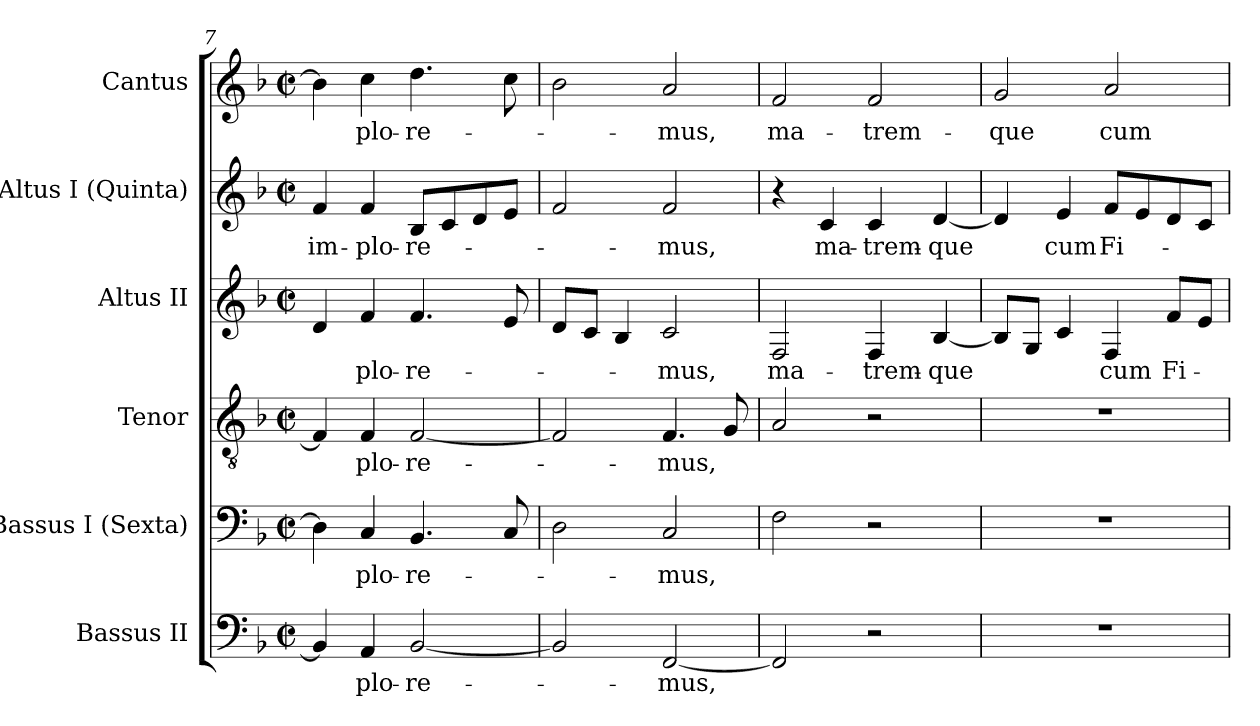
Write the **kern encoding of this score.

**kern	**text	**kern	**text	**kern	**text	**kern	**text	**kern	**text	**kern	**text
*part6	*part6	*part5	*part5	*part4	*part4	*part3	*part3	*part2	*part2	*part1	*part1
*staff6	*staff6	*staff5	*staff5	*staff4	*staff4	*staff3	*staff3	*staff2	*staff2	*staff1	*staff1
*I"Bassus II	*	*I"Bassus I (Sexta)	*	*I"Tenor	*	*I"Altus II	*	*I"Altus I (Quinta)	*	*I"Cantus	*
*I'B.	*	*I'B.	*	*I'T.	*	*I'A.	*	*I'A.	*	*I'S.	*
*clefF4	*	*clefF4	*	*clefGv2	*	*clefG2	*	*clefG2	*	*clefG2	*
*	*	*	*	*ITrd7c12	*	*	*	*	*	*	*
*k[b-]	*	*k[b-]	*	*k[b-]	*	*k[b-]	*	*k[b-]	*	*k[b-]	*
*F:	*	*F:	*	*F:	*	*F:	*	*F:	*	*F:	*
*M2/2	*	*M2/2	*	*M2/2	*	*M2/2	*	*M2/2	*	*M2/2	*
*met(c|)	*	*met(c|)	*	*met(c|)	*	*met(c|)	*	*met(c|)	*	*met(c|)	*
=7	=7	=7	=7	=7	=7	=7	=7	=7	=7	=7	=7
!	!	!	!	!	!	!	!	!	!LO:LY:b:color=#000000	!	!
4BB-i/]	.	4Di\]	.	4FFi/]	.	4di/	.	4fi/	im-	4b-i\]	.
!	!LO:LY:b:color=#000000	!	!	!	!	!	!	!	!	!	!
!	!	!	!LO:LY:b:color=#000000	!	!	!	!	!	!	!	!
!	!	!	!	!	!LO:LY:b:color=#000000	!	!	!	!	!	!
!	!	!	!	!	!	!	!LO:LY:b:color=#000000	!	!	!	!
!	!	!	!	!	!	!	!	!	!LO:LY:b:color=#000000	!	!
!	!	!	!	!	!	!	!	!	!	!	!LO:LY:b:color=#000000
4AAi/	-plo-	4Ci/	-plo-	4FFi/	-plo-	4fi/	-plo-	4fi/	-plo-	4cci\	-plo-
!	!LO:LY:b:color=#000000	!	!	!	!	!	!	!	!	!	!
!	!	!	!LO:LY:b:color=#000000	!	!	!	!	!	!	!	!
!	!	!	!	!	!LO:LY:b:color=#000000	!	!	!	!	!	!
!	!	!	!	!	!	!	!LO:LY:b:color=#000000	!	!	!	!
!	!	!	!	!	!	!	!	!	!LO:LY:b:color=#000000	!	!
!	!	!	!	!	!	!	!	!	!	!	!LO:LY:b:color=#000000
[<2BB-i/	-re-	4.BB-i/	-re-	[<2FFi/	-re-	4.fi/	-re-	8B-i/L	-re-	4.ddi\	-re-
.	.	.	.	.	.	.	.	8ci/	.	.	.
.	.	.	.	.	.	.	.	8di/	.	.	.
.	.	8Ci/	.	.	.	8ei/	.	8ei/J	.	8cci\	.
=8	=8	=8	=8	=8	=8	=8	=8	=8	=8	=8	=8
2BB-i/]	.	2Di\	.	2FFi/]	.	8di/L	.	2fi/	.	2b-i\	.
.	.	.	.	.	.	8ci/J	.	.	.	.	.
.	.	.	.	.	.	4B-i/	.	.	.	.	.
!	!LO:LY:b:color=#000000	!	!	!	!	!	!	!	!	!	!
!	!	!	!LO:LY:b:color=#000000	!	!	!	!	!	!	!	!
!	!	!	!	!	!LO:LY:b:color=#000000	!	!	!	!	!	!
!	!	!	!	!	!	!	!LO:LY:b:color=#000000	!	!	!	!
!	!	!	!	!	!	!	!	!	!LO:LY:b:color=#000000	!	!
!	!	!	!	!	!	!	!	!	!	!	!LO:LY:b:color=#000000
[<2FFi/	-mus,	2Ci/	-mus,	4.FFi/	-mus,	2ci/	-mus,	2fi/	-mus,	2ai/	-mus,
.	.	.	.	8GGi/	.	.	.	.	.	.	.
=9	=9	=9	=9	=9	=9	=9	=9	=9	=9	=9	=9
!	!	!	!	!	!	!	!LO:LY:b:color=#000000	!	!	!	!
!	!	!	!	!	!	!	!	!	!	!	!LO:LY:b:color=#000000
2FFi/]	.	2Fi\	.	2AAi/	.	2Fi/	ma-	4r	.	2fi/	ma-
!	!	!	!	!	!	!	!	!	!LO:LY:b:color=#000000	!	!
.	.	.	.	.	.	.	.	4ci/	ma-	.	.
!	!	!	!	!	!	!	!LO:LY:b:color=#000000	!	!	!	!
!	!	!	!	!	!	!	!	!	!LO:LY:b:color=#000000	!	!
!	!	!	!	!	!	!	!	!	!	!	!LO:LY:b:color=#000000
2r	.	2r	.	2r	.	4Fi/	-trem-	4ci/	-trem-	2fi/	-trem-
!	!	!	!	!	!	!	!LO:LY:b:color=#000000	!	!	!	!
!	!	!	!	!	!	!	!	!	!LO:LY:b:color=#000000	!	!
.	.	.	.	.	.	[<4B-i/	-que	[<4di/	-que	.	.
=10	=10	=10	=10	=10	=10	=10	=10	=10	=10	=10	=10
!	!	!	!	!	!	!	!	!	!	!	!LO:LY:b:color=#000000
1r	.	1r	.	1r	.	8B-i/L]	.	4di/]	.	2gi/	-que
.	.	.	.	.	.	8Gi/J	.	.	.	.	.
!	!	!	!	!	!	!	!	!	!LO:LY:b:color=#000000	!	!
.	.	.	.	.	.	4ci/	.	4ei/	cum	.	.
!	!	!	!	!	!	!	!LO:LY:b:color=#000000	!	!	!	!
!	!	!	!	!	!	!	!	!	!LO:LY:b:color=#000000	!	!
!	!	!	!	!	!	!	!	!	!	!	!LO:LY:b:color=#000000
.	.	.	.	.	.	4Fi/	cum	8fi/L	Fi-	2ai/	cum
.	.	.	.	.	.	.	.	8ei/	.	.	.
!	!	!	!	!	!	!	!LO:LY:b:color=#000000	!	!	!	!
.	.	.	.	.	.	8fi/L	Fi-	8di/	.	.	.
.	.	.	.	.	.	8ei/J	.	8ci/J	.	.	.
=	=	=	=	=	=	=	=	=	=	=	=
*-	*-	*-	*-	*-	*-	*-	*-	*-	*-	*-	*-
